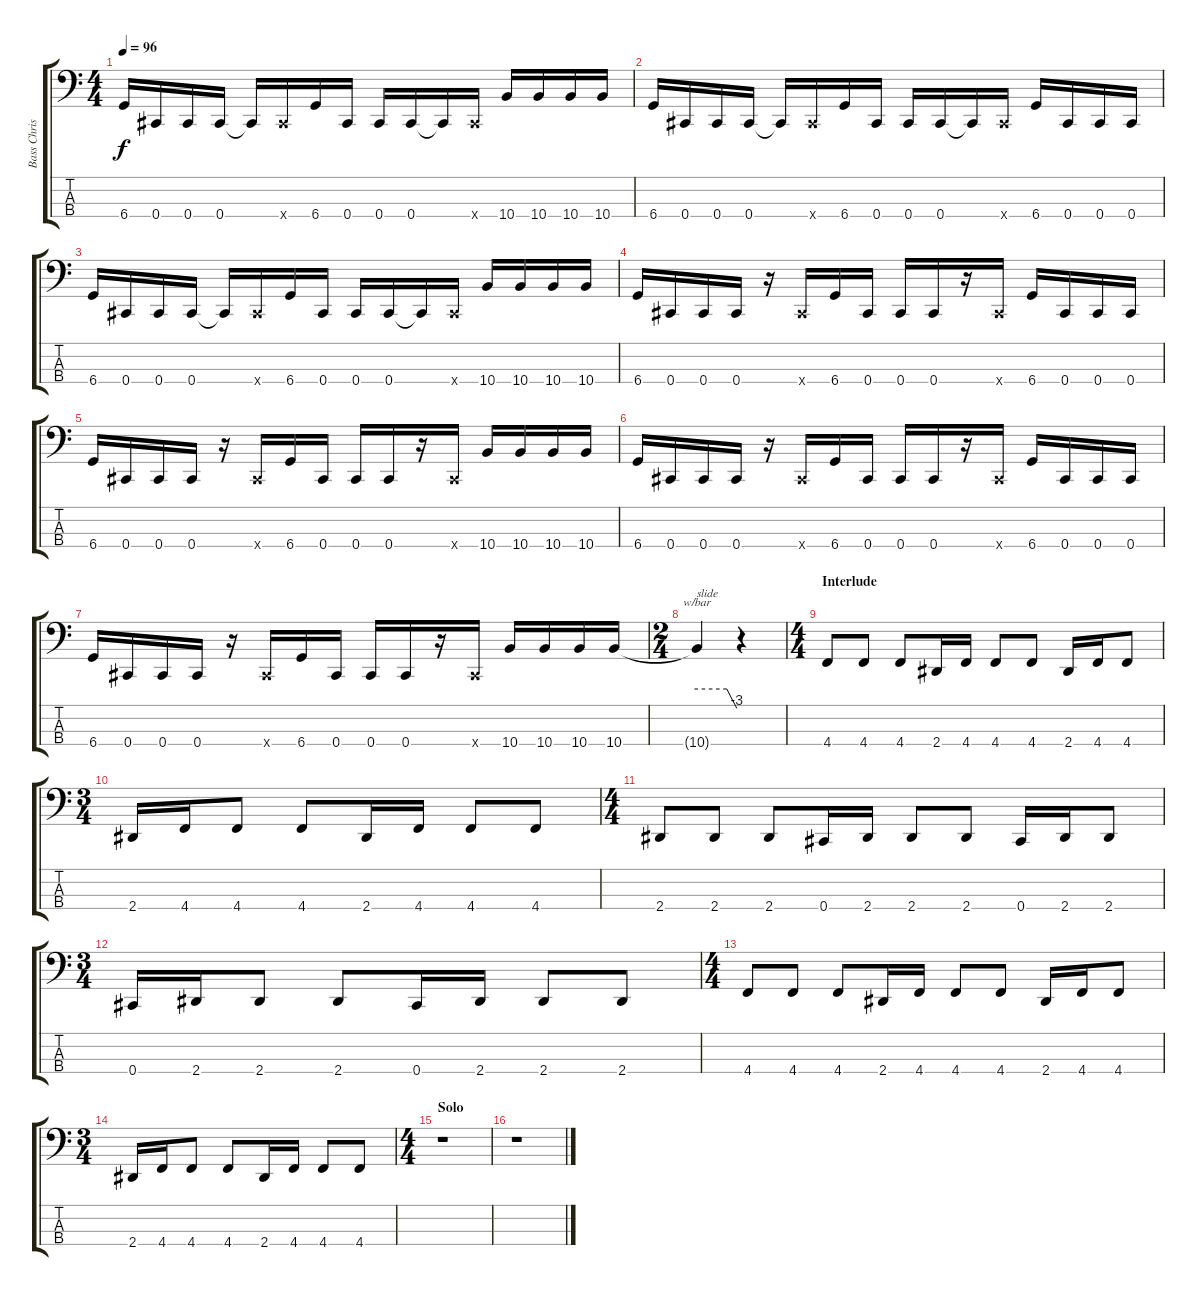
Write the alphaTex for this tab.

\track ("Bass Christer Örtefors" "Bass Chris") {instrument electricbassfinger}
\staff {score tabs}
\tuning (Gb2 Db2 Ab1 Db1) {hide}
\ts (4 4)
\tempo 96
\clef f4
\ks c
6.4.16{dy f} 0.4.16 0.4.16 0.4.16 0.4{t}.16 0.4{x}.16 6.4.16 0.4.16 0.4.16 0.4.16 0.4{t}.16 0.4{x}.16 10.4.16 10.4.16 10.4.16 10.4.16 |
6.4.16 0.4.16 0.4.16 0.4.16 0.4{t}.16 0.4{x}.16 6.4.16 0.4.16 0.4.16 0.4.16 0.4{t}.16 0.4{x}.16 6.4.16 0.4.16 0.4.16 0.4.16 |
6.4.16 0.4.16 0.4.16 0.4.16 0.4{t}.16 0.4{x}.16 6.4.16 0.4.16 0.4.16 0.4.16 0.4{t}.16 0.4{x}.16 10.4.16 10.4.16 10.4.16 10.4.16 |
6.4.16 0.4.16 0.4.16 0.4.16 r.16 0.4{x}.16 6.4.16 0.4.16 0.4.16 0.4.16 r.16 0.4{x}.16 6.4.16 0.4.16 0.4.16 0.4.16 |
6.4.16 0.4.16 0.4.16 0.4.16 r.16 0.4{x}.16 6.4.16 0.4.16 0.4.16 0.4.16 r.16 0.4{x}.16 10.4.16 10.4.16 10.4.16 10.4.16 |
6.4.16 0.4.16 0.4.16 0.4.16 r.16 0.4{x}.16 6.4.16 0.4.16 0.4.16 0.4.16 r.16 0.4{x}.16 6.4.16 0.4.16 0.4.16 0.4.16 |
6.4.16 0.4.16 0.4.16 0.4.16 r.16 0.4{x}.16 6.4.16 0.4.16 0.4.16 0.4.16 r.16 0.4{x}.16 10.4.16 10.4.16 10.4.16 10.4.16 |
\ts (2 4)
10.4{t}.4{tbe (custom default 0 0 45 0 60 -12) txt "slide"} r.4 |
\ts (4 4)
\section ("" "Interlude")
4.4.8 4.4.8 4.4.8 2.4.16 4.4.16 4.4.8 4.4.8 2.4.16 4.4.16 4.4.8 |
\ts (3 4)
2.4.16 4.4.16 4.4.8 4.4.8 2.4.16 4.4.16 4.4.8 4.4.8 |
\ts (4 4)
2.4.8 2.4.8 2.4.8 0.4.16 2.4.16 2.4.8 2.4.8 0.4.16 2.4.16 2.4.8 |
\ts (3 4)
0.4.16 2.4.16 2.4.8 2.4.8 0.4.16 2.4.16 2.4.8 2.4.8 |
\ts (4 4)
4.4.8 4.4.8 4.4.8 2.4.16 4.4.16 4.4.8 4.4.8 2.4.16 4.4.16 4.4.8 |
\ts (3 4)
2.4.16 4.4.16 4.4.8 4.4.8 2.4.16 4.4.16 4.4.8 4.4.8 |
\ts (4 4)
\section ("" "Solo")
r.1 |
r.1
